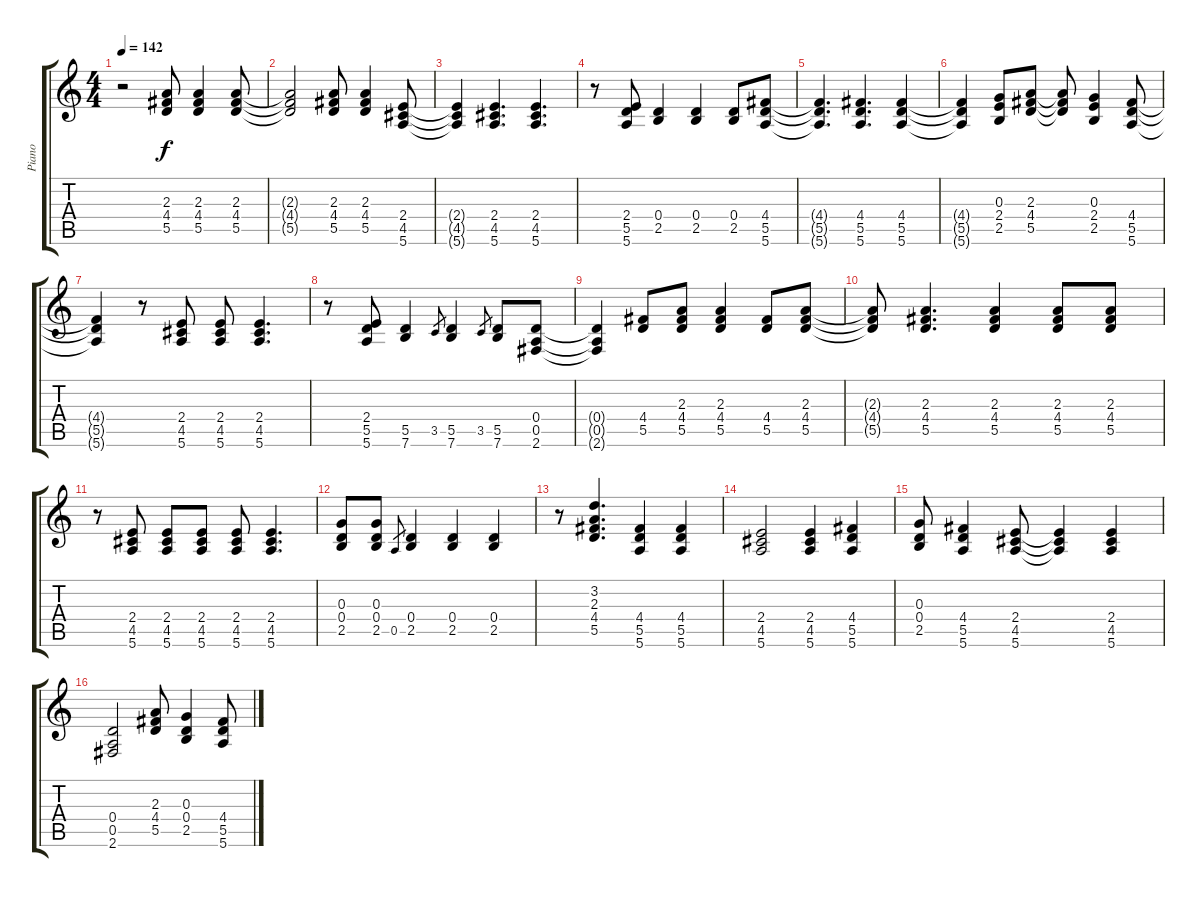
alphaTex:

\track ("Piano" "Piano") {instrument acousticgrandpiano}
\staff {score tabs}
\tuning (E5 B4 G4 D4 A3 E3) {hide}
\ts (4 4)
\tempo 142
\clef g2
\ks c
r.2{dy f} (2.3 4.4 5.5).8 (2.3 4.4 5.5).4 (2.3 4.4 5.5).8 |
(2.3{t} 4.4{t} 5.5{t}).2 (2.3 4.4 5.5).8 (2.3 4.4 5.5).4 (2.4 4.5 5.6).8 |
(2.4{t} 4.5{t} 5.6{t}).4 (2.4 4.5 5.6).4{d} (2.4 4.5 5.6).4{d} |
r.8 (2.4 5.5 5.6).8 (0.4 2.5).4 (0.4 2.5).4 (0.4 2.5).8 (4.4 5.5 5.6).8 |
(4.4{t} 5.5{t} 5.6{t}).4{d} (4.4 5.5 5.6).4{d} (4.4 5.5 5.6).4 |
(4.4{t} 5.5{t} 5.6{t}).4 (0.3 2.4 2.5).8 (2.3 4.4 5.5).8 (2.3{t} 4.4{t} 5.5{t}).8 (0.3 2.4 2.5).4 (4.4 5.5 5.6).8 |
(4.4{t} 5.5{t} 5.6{t}).4 r.8 (2.4 4.5 5.6).8 (2.4 4.5 5.6).8 (2.4 4.5 5.6).4{d} |
r.8 (2.4 5.5 5.6).8 (5.5 7.6).4 3.5.8{gr} (5.5 7.6).4 3.5.8{gr} (5.5 7.6).8 (0.4 0.5 2.6).8 |
(0.4{t} 0.5{t} 2.6{t}).4 (4.4 5.5).8 (2.3 4.4 5.5).8 (2.3 4.4 5.5).4 (4.4 5.5).8 (2.3 4.4 5.5).8 |
(2.3{t} 4.4{t} 5.5{t}).8 (2.3 4.4 5.5).4{d} (2.3 4.4 5.5).4 (2.3 4.4 5.5).8 (2.3 4.4 5.5).8 |
r.8 (2.4 4.5 5.6).8 (2.4 4.5 5.6).8 (2.4 4.5 5.6).8 (2.4 4.5 5.6).8 (2.4 4.5 5.6).4{d} |
(0.3 0.4 2.5).8 (0.3 0.4 2.5).8 0.5.8{gr} (0.4 2.5).4 (0.4 2.5).4 (0.4 2.5).4 |
r.8 (3.2 2.3 4.4 5.5).4{d} (4.4 5.5 5.6).4 (4.4 5.5 5.6).4 |
(2.4 4.5 5.6).2 (2.4 4.5 5.6).4 (4.4 5.5 5.6).4 |
(0.3 0.4 2.5).8 (4.4 5.5 5.6).4 (2.4 4.5 5.6).8 (2.4{t} 4.5{t} 5.6{t}).4 (2.4 4.5 5.6).4 |
(0.4 0.5 2.6).2 (2.3 4.4 5.5).8 (0.3 0.4 2.5).4 (4.4 5.5 5.6).8
